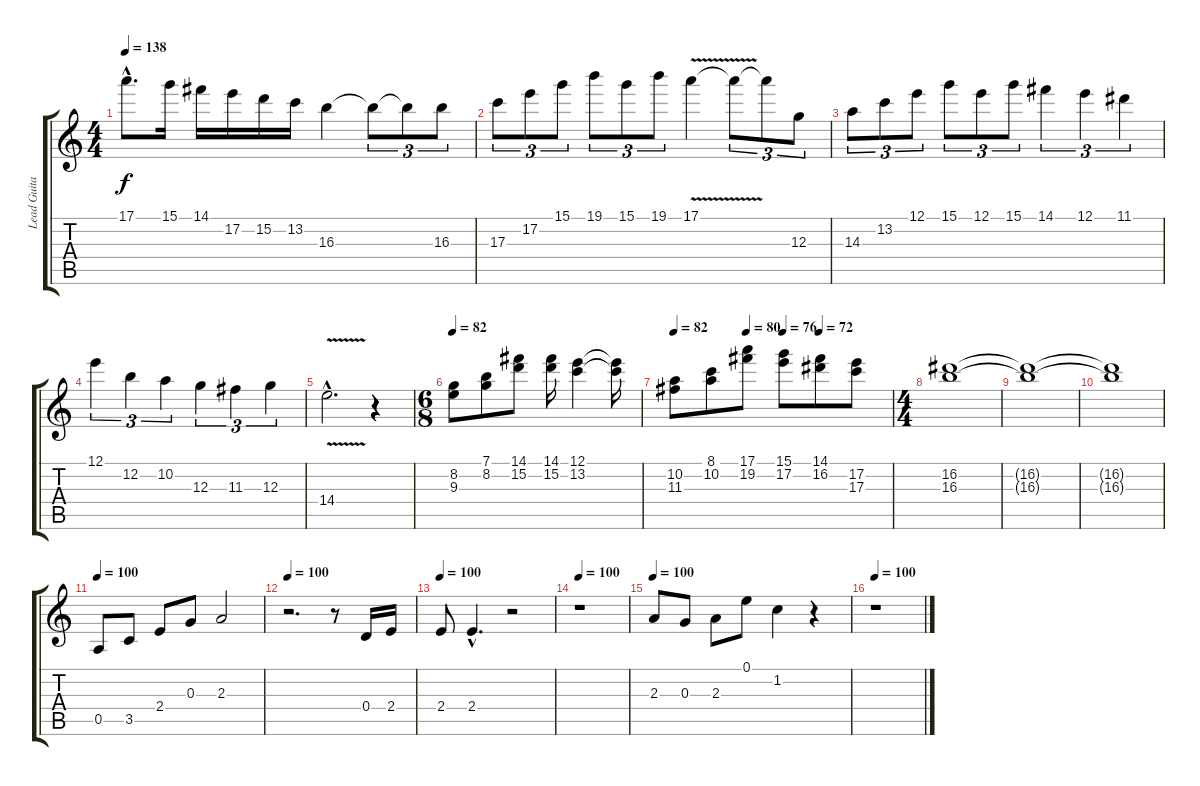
\track ("Lead Guitar " "Lead Guita") {instrument distortionguitar}
\staff {score tabs}
\tuning (E4 B3 G3 D3 A2 E2) {hide}
\ts (4 4)
\tempo 138
\clef g2
\ks c
17.1{hac}.8{d dy f} 15.1.16 14.1.16 17.2.16 15.2.16 13.2.16 16.3.4 16.3{t}.8{tu (3 2)} 16.3{t}.8{tu (3 2)} 16.3.8{tu (3 2)} |
17.3.8{tu (3 2)} 17.2.8{tu (3 2)} 15.1.8{tu (3 2)} 19.1.8{tu (3 2)} 15.1.8{tu (3 2)} 19.1.8{tu (3 2)} 17.1{v}.4 17.1{t}.8{tu (3 2)} 17.1{t}.8{tu (3 2)} 12.3.8{tu (3 2)} |
14.3.8{tu (3 2)} 13.2.8{tu (3 2)} 12.1.8{tu (3 2)} 15.1.8{tu (3 2)} 12.1.8{tu (3 2)} 15.1.8{tu (3 2)} 14.1.4{tu (3 2)} 12.1.4{tu (3 2)} 11.1.4{tu (3 2)} |
12.1.4{tu (3 2)} 12.2.4{tu (3 2)} 10.2.4{tu (3 2)} 12.3.4{tu (3 2)} 11.3.4{tu (3 2)} 12.3.4{tu (3 2)} |
14.4{v hac}.2{d} r.4 |
\ts (6 8)
\tempo 82
(8.2 9.3).8 (7.1 8.2).8 (14.1 15.2).8 (14.1 15.2).16 (12.1 13.2).4 (12.1{t} 13.2{t}).16 |
\tempo 82
\tempo (80 0.3333333333333333)
\tempo (76 0.5)
\tempo (72 0.6666666666666666)
(10.2 11.3).8 (8.1 10.2).8 (17.1 19.2).8 (15.1 17.2).8 (14.1 16.2).8 (17.2 17.3).8 |
\ts (4 4)
(16.2 16.3).1{volume 6} |
(16.2{t} 16.3{t}).1 |
(16.2{t} 16.3{t}).1 |
\tempo 100
0.5.8{volume 14 instrument electricguitarjazz} 3.5.8 2.4.8 0.3.8 2.3.2 |
\tempo 100
r.2{d instrument electricguitarjazz} r.8 0.4.16 2.4.16 |
\tempo 100
2.4.8{instrument electricguitarjazz} 2.4{hac}.4{d} r.2 |
\tempo 100
r.1{instrument electricguitarjazz} |
\tempo 100
2.3.8{instrument electricguitarjazz} 0.3.8 2.3.8 0.1.8 1.2.4 r.4 |
\tempo 100
r.1{instrument electricguitarjazz}
